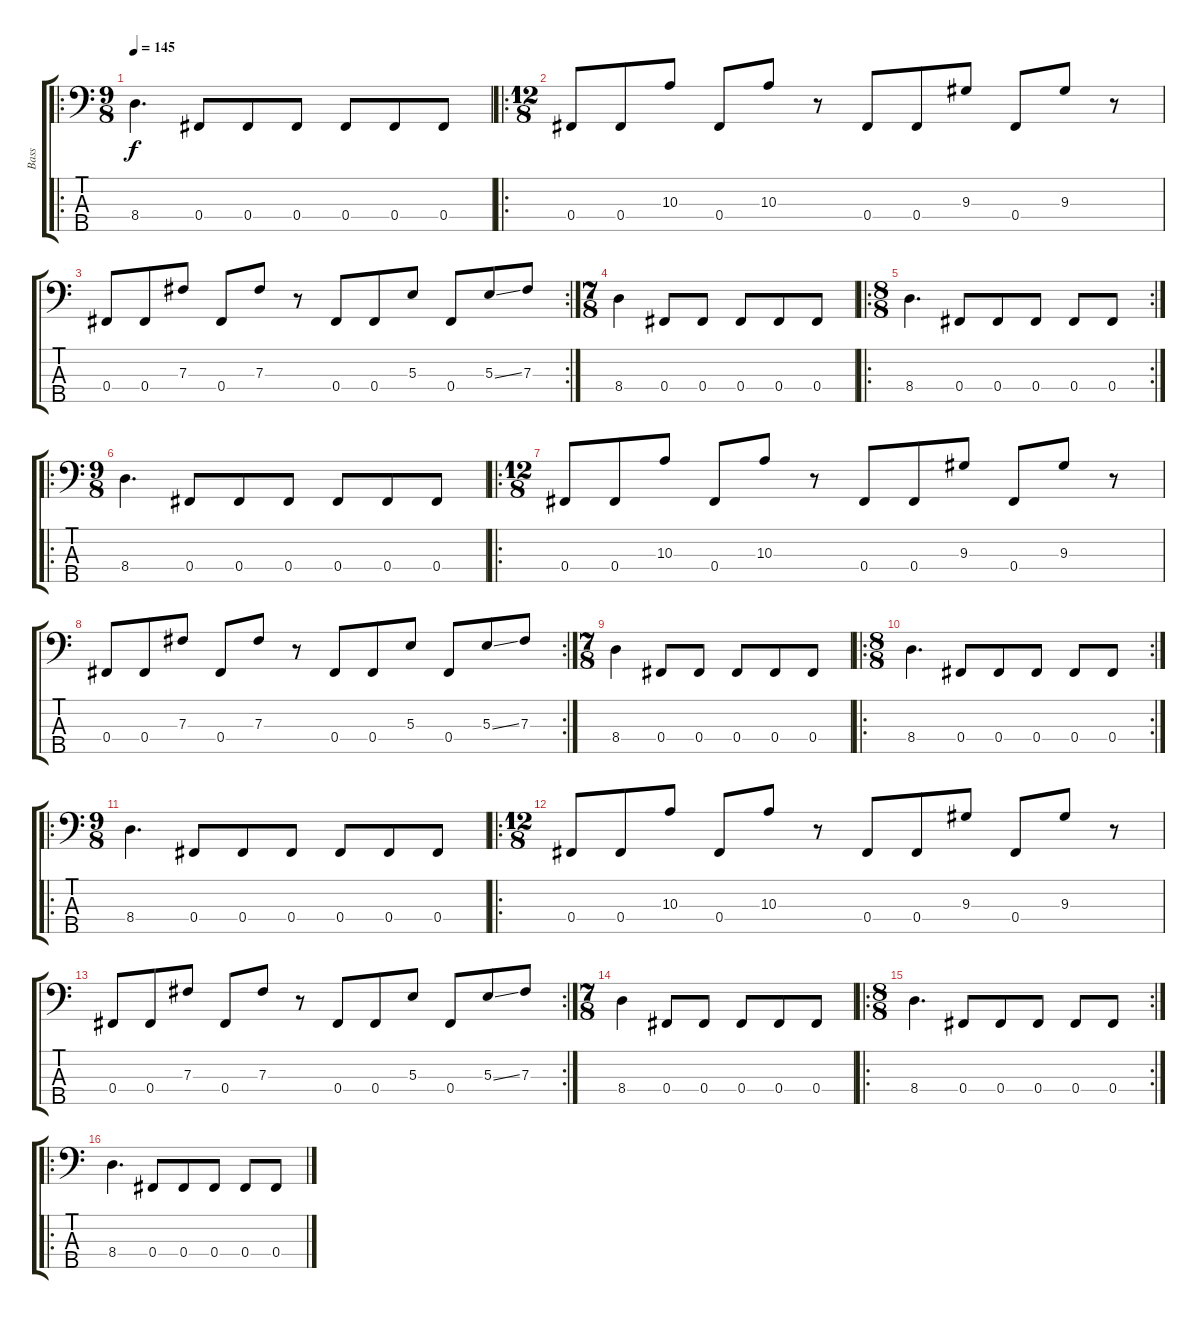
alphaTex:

\track ("Bass" "Bass") {instrument electricbasspick}
\staff {score tabs}
\tuning (Ab2 E2 B1 Gb1 B0) {hide}
\ro
\ts (9 8)
\tempo 145
\clef f4
\ks c
8.4.4{d dy f} 0.4.8 0.4.8 0.4.8 0.4.8 0.4.8 0.4.8 |
\ro
\ts (12 8)
0.4.8 0.4.8 10.3.8 0.4.8 10.3.8 r.8 0.4.8 0.4.8 9.3.8 0.4.8 9.3.8 r.8 |
\rc 2
0.4.8 0.4.8 7.3.8 0.4.8 7.3.8 r.8 0.4.8 0.4.8 5.3.8 0.4.8 5.3{ss}.8 7.3.8 |
\ts (7 8)
8.4.4 0.4.8 0.4.8 0.4.8 0.4.8 0.4.8 |
\ro
\rc 2
\ts (8 8)
8.4.4{d} 0.4.8 0.4.8 0.4.8 0.4.8 0.4.8 |
\ro
\ts (9 8)
8.4.4{d} 0.4.8 0.4.8 0.4.8 0.4.8 0.4.8 0.4.8 |
\ro
\ts (12 8)
0.4.8 0.4.8 10.3.8 0.4.8 10.3.8 r.8 0.4.8 0.4.8 9.3.8 0.4.8 9.3.8 r.8 |
\rc 2
0.4.8 0.4.8 7.3.8 0.4.8 7.3.8 r.8 0.4.8 0.4.8 5.3.8 0.4.8 5.3{ss}.8 7.3.8 |
\ts (7 8)
8.4.4 0.4.8 0.4.8 0.4.8 0.4.8 0.4.8 |
\ro
\rc 2
\ts (8 8)
8.4.4{d} 0.4.8 0.4.8 0.4.8 0.4.8 0.4.8 |
\ro
\ts (9 8)
8.4.4{d} 0.4.8 0.4.8 0.4.8 0.4.8 0.4.8 0.4.8 |
\ro
\ts (12 8)
0.4.8 0.4.8 10.3.8 0.4.8 10.3.8 r.8 0.4.8 0.4.8 9.3.8 0.4.8 9.3.8 r.8 |
\rc 2
0.4.8 0.4.8 7.3.8 0.4.8 7.3.8 r.8 0.4.8 0.4.8 5.3.8 0.4.8 5.3{ss}.8 7.3.8 |
\ts (7 8)
8.4.4 0.4.8 0.4.8 0.4.8 0.4.8 0.4.8 |
\ro
\rc 2
\ts (8 8)
8.4.4{d} 0.4.8 0.4.8 0.4.8 0.4.8 0.4.8 |
\ro
8.4.4{d} 0.4.8 0.4.8 0.4.8 0.4.8 0.4.8
